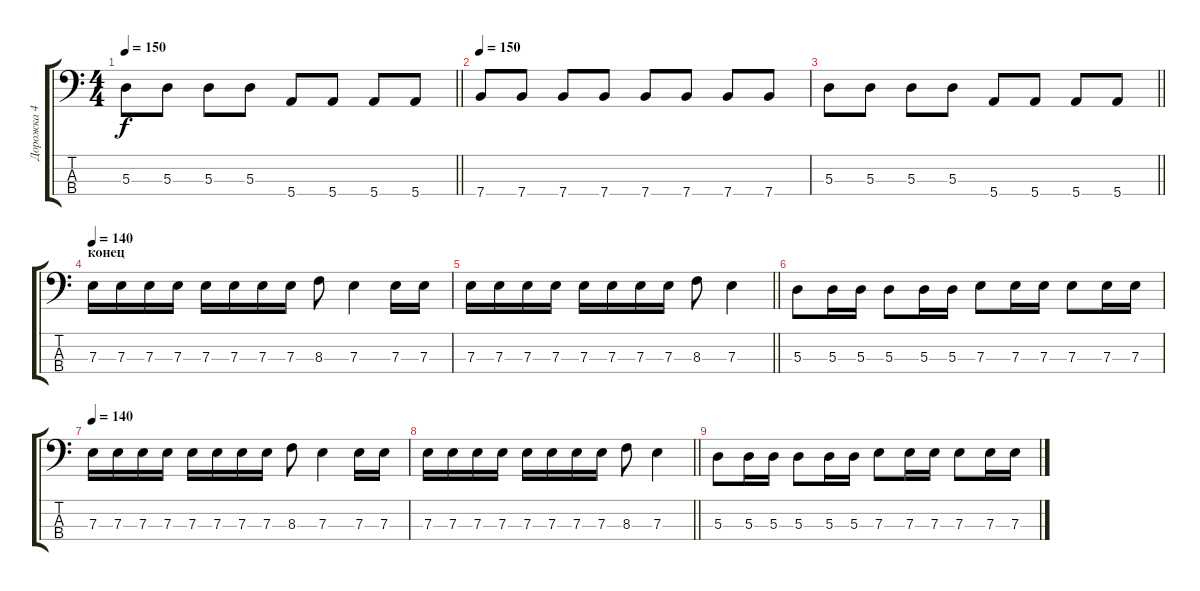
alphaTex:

\track ("Дорожка 4" "Дорожка 4") {instrument electricbassfinger}
\staff {score tabs}
\tuning (G2 D2 A1 E1) {hide}
\ts (4 4)
\tempo 150
\clef f4
\barLineRight lightlight
\ks c
5.3.8{dy f} 5.3.8 5.3.8 5.3.8 5.4.8 5.4.8 5.4.8 5.4.8 |
\tempo 150
7.4.8 7.4.8 7.4.8 7.4.8 7.4.8 7.4.8 7.4.8 7.4.8 |
\barLineRight lightlight
5.3.8 5.3.8 5.3.8 5.3.8 5.4.8 5.4.8 5.4.8 5.4.8 |
\section ("" "конец")
\tempo 140
7.3.16 7.3.16 7.3.16 7.3.16 7.3.16 7.3.16 7.3.16 7.3.16 8.3.8 7.3.4 7.3.16 7.3.16 |
\barLineRight lightlight
7.3.16 7.3.16 7.3.16 7.3.16 7.3.16 7.3.16 7.3.16 7.3.16 8.3.8 7.3.4 |
5.3.8 5.3.16 5.3.16 5.3.8 5.3.16 5.3.16 7.3.8 7.3.16 7.3.16 7.3.8 7.3.16 7.3.16 |
\tempo 140
7.3.16 7.3.16 7.3.16 7.3.16 7.3.16 7.3.16 7.3.16 7.3.16 8.3.8 7.3.4 7.3.16 7.3.16 |
\barLineRight lightlight
7.3.16 7.3.16 7.3.16 7.3.16 7.3.16 7.3.16 7.3.16 7.3.16 8.3.8 7.3.4 |
5.3.8 5.3.16 5.3.16 5.3.8 5.3.16 5.3.16 7.3.8 7.3.16 7.3.16 7.3.8 7.3.16 7.3.16
